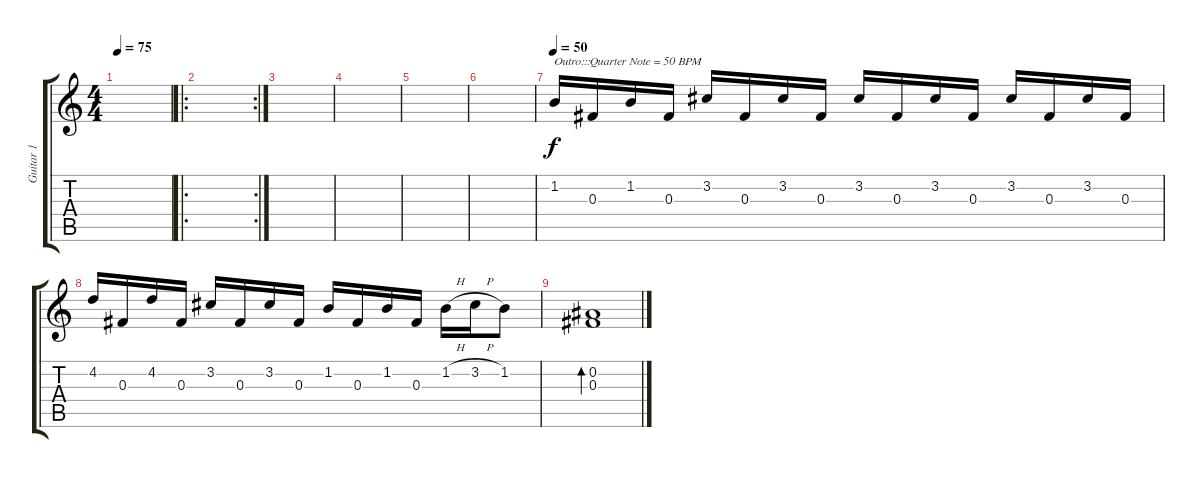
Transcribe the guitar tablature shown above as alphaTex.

\track ("Guitar 1" "Guitar 1") {instrument electricguitarclean}
\staff {score tabs}
\tuning (Eb4 Bb3 Gb3 Db3 Ab2 Db2) {hide}
\ts (4 4)
\tempo 75
\clef g2
\ks c
|
\ro
\rc 2
|
|
|
|
|
\tempo 50
1.2.16{txt "Outro:::Quarter Note = 50 BPM"} 0.3.16 1.2.16 0.3.16 3.2.16 0.3.16 3.2.16 0.3.16 3.2.16 0.3.16 3.2.16 0.3.16 3.2.16 0.3.16 3.2.16 0.3.16 |
4.2.16 0.3.16 4.2.16 0.3.16 3.2.16 0.3.16 3.2.16 0.3.16 1.2.16 0.3.16 1.2.16 0.3.16 1.2{h}.16 3.2{h}.16 1.2.8 |
(0.2 0.3).1{bd 120}
